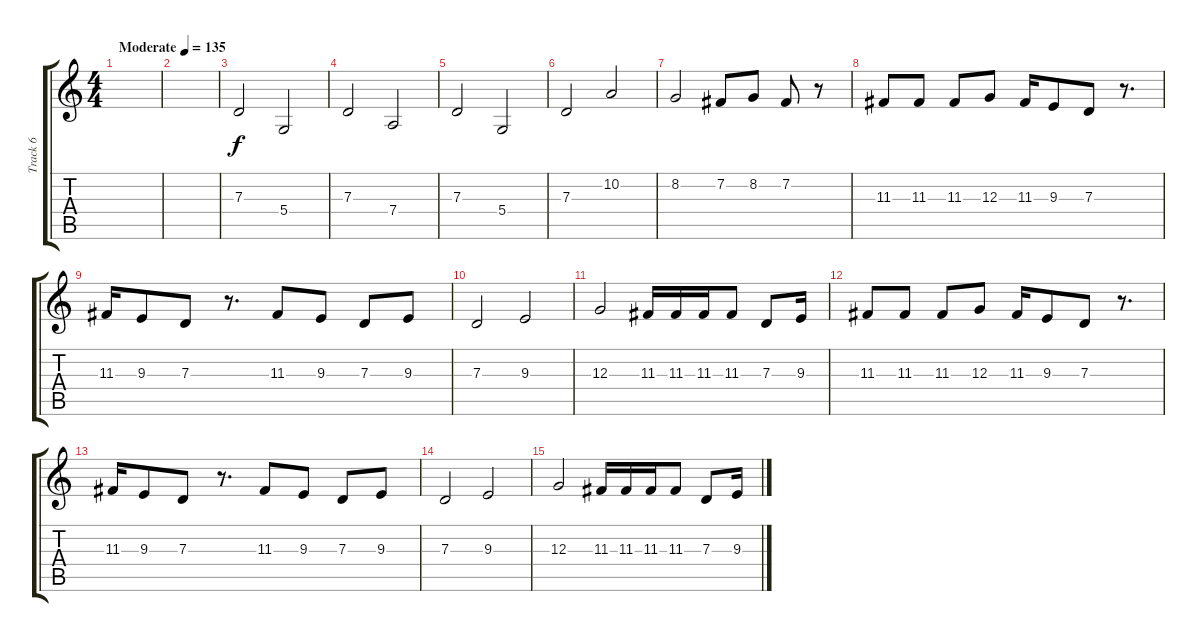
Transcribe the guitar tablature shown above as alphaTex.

\track ("Track 6" "Track 6") {instrument tenorsax}
\staff {score tabs}
\tuning (E4 B3 G3 D3 A2 E2) {hide}
\ts (4 4)
\tempo (135 "Moderate")
\clef g2
\ks c
|
|
7.3.2 5.4.2 |
7.3.2 7.4.2 |
7.3.2 5.4.2 |
7.3.2 10.2.2 |
8.2.2 7.2.8 8.2.8 7.2.8 r.8 |
11.3.8 11.3.8 11.3.8 12.3.8 11.3.16 9.3.8 7.3.8 r.8{d} |
11.3.16 9.3.8 7.3.8 r.8{d} 11.3.8 9.3.8 7.3.8 9.3.8 |
7.3.2 9.3.2 |
12.3.2 11.3.16 11.3.16 11.3.16 11.3.8 7.3.8 9.3.16 |
11.3.8 11.3.8 11.3.8 12.3.8 11.3.16 9.3.8 7.3.8 r.8{d} |
11.3.16 9.3.8 7.3.8 r.8{d} 11.3.8 9.3.8 7.3.8 9.3.8 |
7.3.2 9.3.2 |
12.3.2 11.3.16 11.3.16 11.3.16 11.3.8 7.3.8 9.3.16
